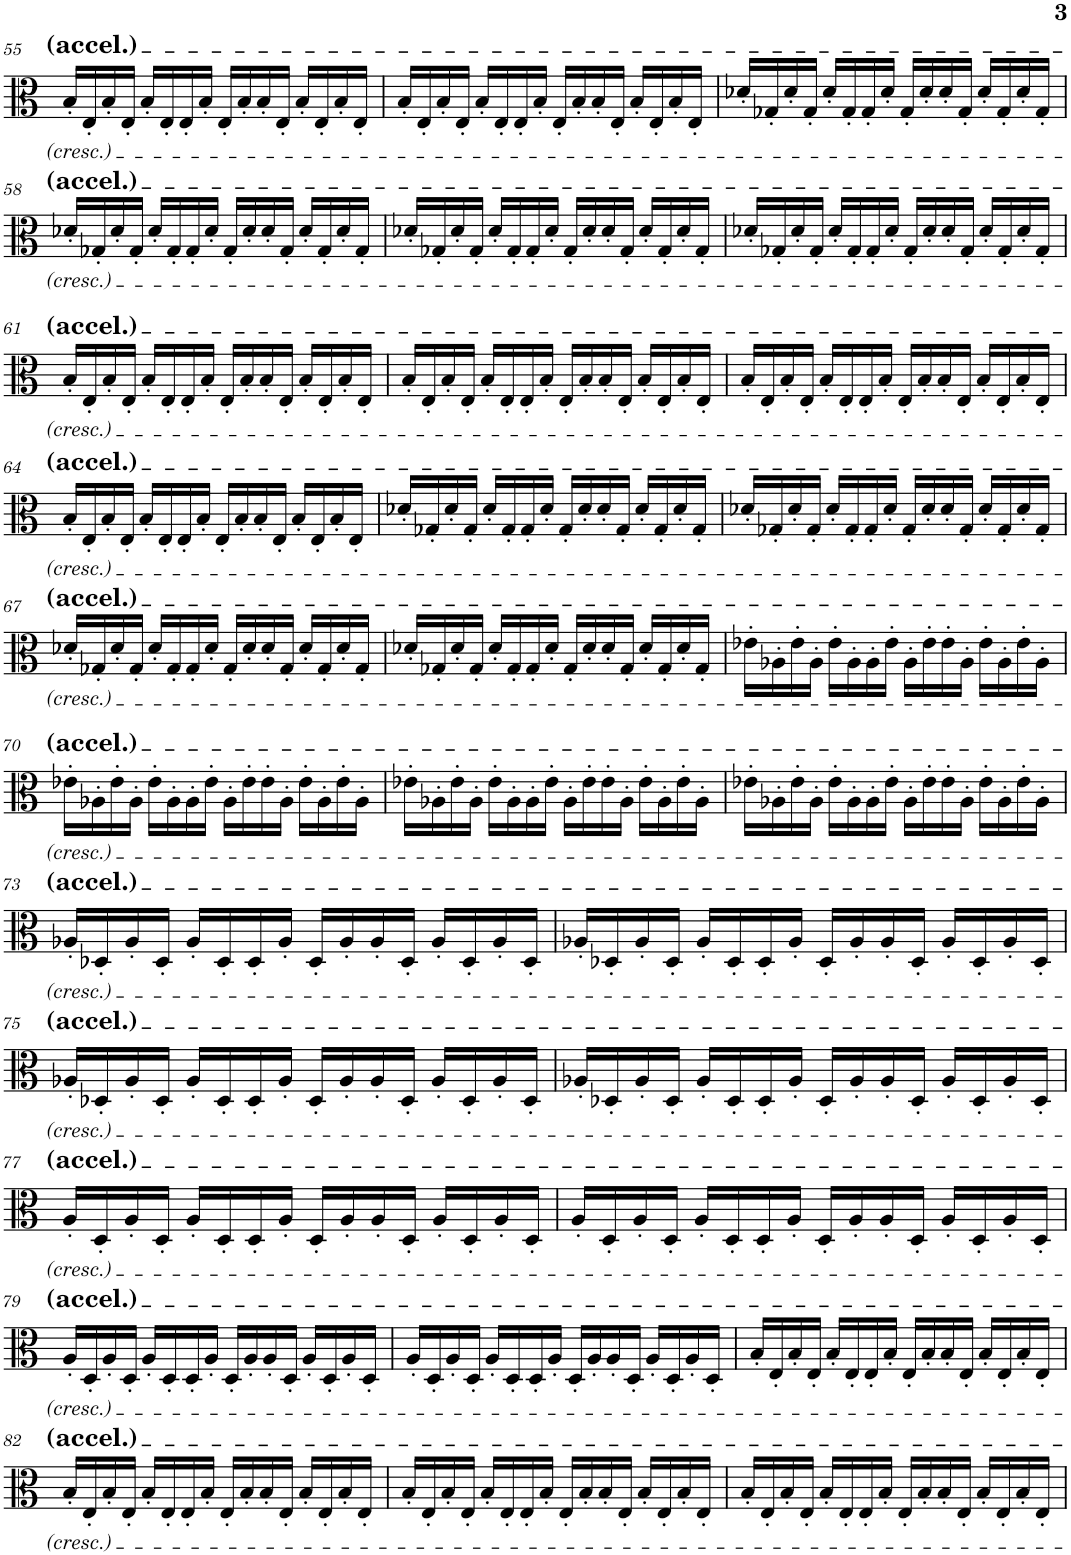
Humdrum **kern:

**kern
*part1
*staff1
*I"Viola
*I'Vla.
!!LO:PB:g=z
*clefC3
*k[]
*M4/4
=55
16B'/LL
16E'/
16B'/
16E'/JJ
16B'/LL
16E'/
16E'/
16B'/JJ
16E'/LL
16B'/
16B'/
16E'/JJ
16B'/LL
16E'/
16B'/
16E'/JJ
=56
16B'/LL
16E'/
16B'/
16E'/JJ
16B'/LL
16E'/
16E'/
16B'/JJ
16E'/LL
16B'/
16B'/
16E'/JJ
16B'/LL
16E'/
16B'/
16E'/JJ
=57
16d-X'/LL
16G-X'/
16d-'/
16G-'/JJ
16d-'/LL
16G-'/
16G-'/
16d-'/JJ
16G-'/LL
16d-'/
16d-'/
16G-'/JJ
16d-'/LL
16G-'/
16d-'/
16G-'/JJ
!!LO:LB:g=z
=58
16d-X'/LL
16G-X'/
16d-'/
16G-'/JJ
16d-'/LL
16G-'/
16G-'/
16d-'/JJ
16G-'/LL
16d-'/
16d-'/
16G-'/JJ
16d-'/LL
16G-'/
16d-'/
16G-'/JJ
=59
16d-X'/LL
16G-X'/
16d-'/
16G-'/JJ
16d-'/LL
16G-'/
16G-'/
16d-'/JJ
16G-'/LL
16d-'/
16d-'/
16G-'/JJ
16d-'/LL
16G-'/
16d-'/
16G-'/JJ
=60
16d-X'/LL
16G-X'/
16d-'/
16G-'/JJ
16d-'/LL
16G-'/
16G-'/
16d-'/JJ
16G-'/LL
16d-'/
16d-'/
16G-'/JJ
16d-'/LL
16G-'/
16d-'/
16G-'/JJ
!!LO:LB:g=z
=61
16B'/LL
16E'/
16B'/
16E'/JJ
16B'/LL
16E'/
16E'/
16B'/JJ
16E'/LL
16B'/
16B'/
16E'/JJ
16B'/LL
16E'/
16B'/
16E'/JJ
=62
16B'/LL
16E'/
16B'/
16E'/JJ
16B'/LL
16E'/
16E'/
16B'/JJ
16E'/LL
16B'/
16B'/
16E'/JJ
16B'/LL
16E'/
16B'/
16E'/JJ
=63
16B'/LL
16E'/
16B'/
16E'/JJ
16B'/LL
16E'/
16E'/
16B'/JJ
16E'/LL
16B'/
16B'/
16E'/JJ
16B'/LL
16E'/
16B'/
16E'/JJ
!!LO:LB:g=z
=64
16B'/LL
16E'/
16B'/
16E'/JJ
16B'/LL
16E'/
16E'/
16B'/JJ
16E'/LL
16B'/
16B'/
16E'/JJ
16B'/LL
16E'/
16B'/
16E'/JJ
=65
16d-X'/LL
16G-X'/
16d-'/
16G-'/JJ
16d-'/LL
16G-'/
16G-'/
16d-'/JJ
16G-'/LL
16d-'/
16d-'/
16G-'/JJ
16d-'/LL
16G-'/
16d-'/
16G-'/JJ
=66
16d-X'/LL
16G-X'/
16d-'/
16G-'/JJ
16d-'/LL
16G-'/
16G-'/
16d-'/JJ
16G-'/LL
16d-'/
16d-'/
16G-'/JJ
16d-'/LL
16G-'/
16d-'/
16G-'/JJ
!!LO:LB:g=z
=67
16d-X'/LL
16G-X'/
16d-'/
16G-'/JJ
16d-'/LL
16G-'/
16G-'/
16d-'/JJ
16G-'/LL
16d-'/
16d-'/
16G-'/JJ
16d-'/LL
16G-'/
16d-'/
16G-'/JJ
=68
16d-X'/LL
16G-X'/
16d-'/
16G-'/JJ
16d-'/LL
16G-'/
16G-'/
16d-'/JJ
16G-'/LL
16d-'/
16d-'/
16G-'/JJ
16d-'/LL
16G-'/
16d-'/
16G-'/JJ
=69
16e-X'\LL
16A-X'\
16e-'\
16A-'\JJ
16e-'\LL
16A-'\
16A-'\
16e-'\JJ
16A-'\LL
16e-'\
16e-'\
16A-'\JJ
16e-'\LL
16A-'\
16e-'\
16A-'\JJ
!!LO:LB:g=z
=70
16e-X'\LL
16A-X'\
16e-'\
16A-'\JJ
16e-'\LL
16A-'\
16A-'\
16e-'\JJ
16A-'\LL
16e-'\
16e-'\
16A-'\JJ
16e-'\LL
16A-'\
16e-'\
16A-'\JJ
=71
16e-X'\LL
16A-X'\
16e-'\
16A-'\JJ
16e-'\LL
16A-'\
16A-'\
16e-'\JJ
16A-'\LL
16e-'\
16e-'\
16A-'\JJ
16e-'\LL
16A-'\
16e-'\
16A-'\JJ
=72
16e-X'\LL
16A-X'\
16e-'\
16A-'\JJ
16e-'\LL
16A-'\
16A-'\
16e-'\JJ
16A-'\LL
16e-'\
16e-'\
16A-'\JJ
16e-'\LL
16A-'\
16e-'\
16A-'\JJ
!!LO:LB:g=z
=73
16A-X'/LL
16D-X'/
16A-'/
16D-'/JJ
16A-'/LL
16D-'/
16D-'/
16A-'/JJ
16D-'/LL
16A-'/
16A-'/
16D-'/JJ
16A-'/LL
16D-'/
16A-'/
16D-'/JJ
=74
16A-X'/LL
16D-X'/
16A-'/
16D-'/JJ
16A-'/LL
16D-'/
16D-'/
16A-'/JJ
16D-'/LL
16A-'/
16A-'/
16D-'/JJ
16A-'/LL
16D-'/
16A-'/
16D-'/JJ
!!LO:LB:g=z
=75
16A-X'/LL
16D-X'/
16A-'/
16D-'/JJ
16A-'/LL
16D-'/
16D-'/
16A-'/JJ
16D-'/LL
16A-'/
16A-'/
16D-'/JJ
16A-'/LL
16D-'/
16A-'/
16D-'/JJ
=76
16A-X'/LL
16D-X'/
16A-'/
16D-'/JJ
16A-'/LL
16D-'/
16D-'/
16A-'/JJ
16D-'/LL
16A-'/
16A-'/
16D-'/JJ
16A-'/LL
16D-'/
16A-'/
16D-'/JJ
!!LO:LB:g=z
=77
16A'/LL
16D'/
16A'/
16D'/JJ
16A'/LL
16D'/
16D'/
16A'/JJ
16D'/LL
16A'/
16A'/
16D'/JJ
16A'/LL
16D'/
16A'/
16D'/JJ
=78
16A'/LL
16D'/
16A'/
16D'/JJ
16A'/LL
16D'/
16D'/
16A'/JJ
16D'/LL
16A'/
16A'/
16D'/JJ
16A'/LL
16D'/
16A'/
16D'/JJ
!!LO:LB:g=z
=79
16A'/LL
16D'/
16A'/
16D'/JJ
16A'/LL
16D'/
16D'/
16A'/JJ
16D'/LL
16A'/
16A'/
16D'/JJ
16A'/LL
16D'/
16A'/
16D'/JJ
=80
16A'/LL
16D'/
16A'/
16D'/JJ
16A'/LL
16D'/
16D'/
16A'/JJ
16D'/LL
16A'/
16A'/
16D'/JJ
16A'/LL
16D'/
16A'/
16D'/JJ
=81
16B'/LL
16E'/
16B'/
16E'/JJ
16B'/LL
16E'/
16E'/
16B'/JJ
16E'/LL
16B'/
16B'/
16E'/JJ
16B'/LL
16E'/
16B'/
16E'/JJ
!!LO:LB:g=z
=82
16B'/LL
16E'/
16B'/
16E'/JJ
16B'/LL
16E'/
16E'/
16B'/JJ
16E'/LL
16B'/
16B'/
16E'/JJ
16B'/LL
16E'/
16B'/
16E'/JJ
=83
16B'/LL
16E'/
16B'/
16E'/JJ
16B'/LL
16E'/
16E'/
16B'/JJ
16E'/LL
16B'/
16B'/
16E'/JJ
16B'/LL
16E'/
16B'/
16E'/JJ
=84
16B'/LL
16E'/
16B'/
16E'/JJ
16B'/LL
16E'/
16E'/
16B'/JJ
16E'/LL
16B'/
16B'/
16E'/JJ
16B'/LL
16E'/
16B'/
16E'/JJ
=
*-
